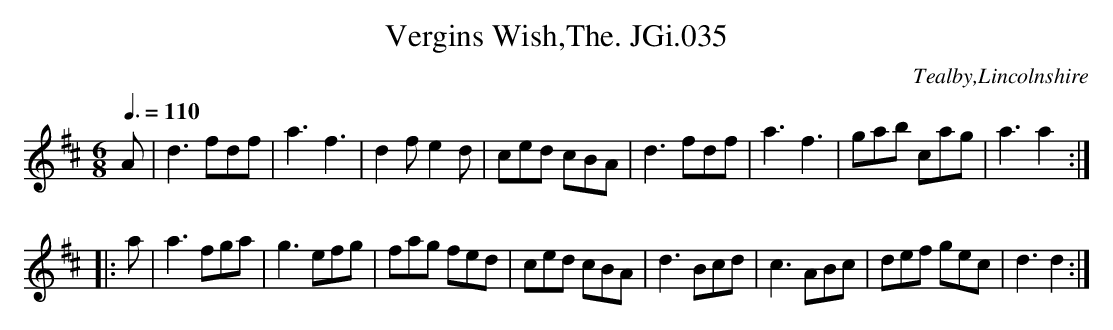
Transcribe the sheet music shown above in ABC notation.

X:1
T:Vergins Wish,The. JGi.035
L:1/8
M:6/8
O:Tealby,Lincolnshire
Q:3/8=110
K:D
A|d3fdf|a3f3|d2fe2d|ced cBA|d3 fdf|a3f3|gab cag|a3a2:|
|:a|a3fga|g3 efg|fag fed|ced cBA|d3Bcd|c3 ABc|def gec|d3d2:|
